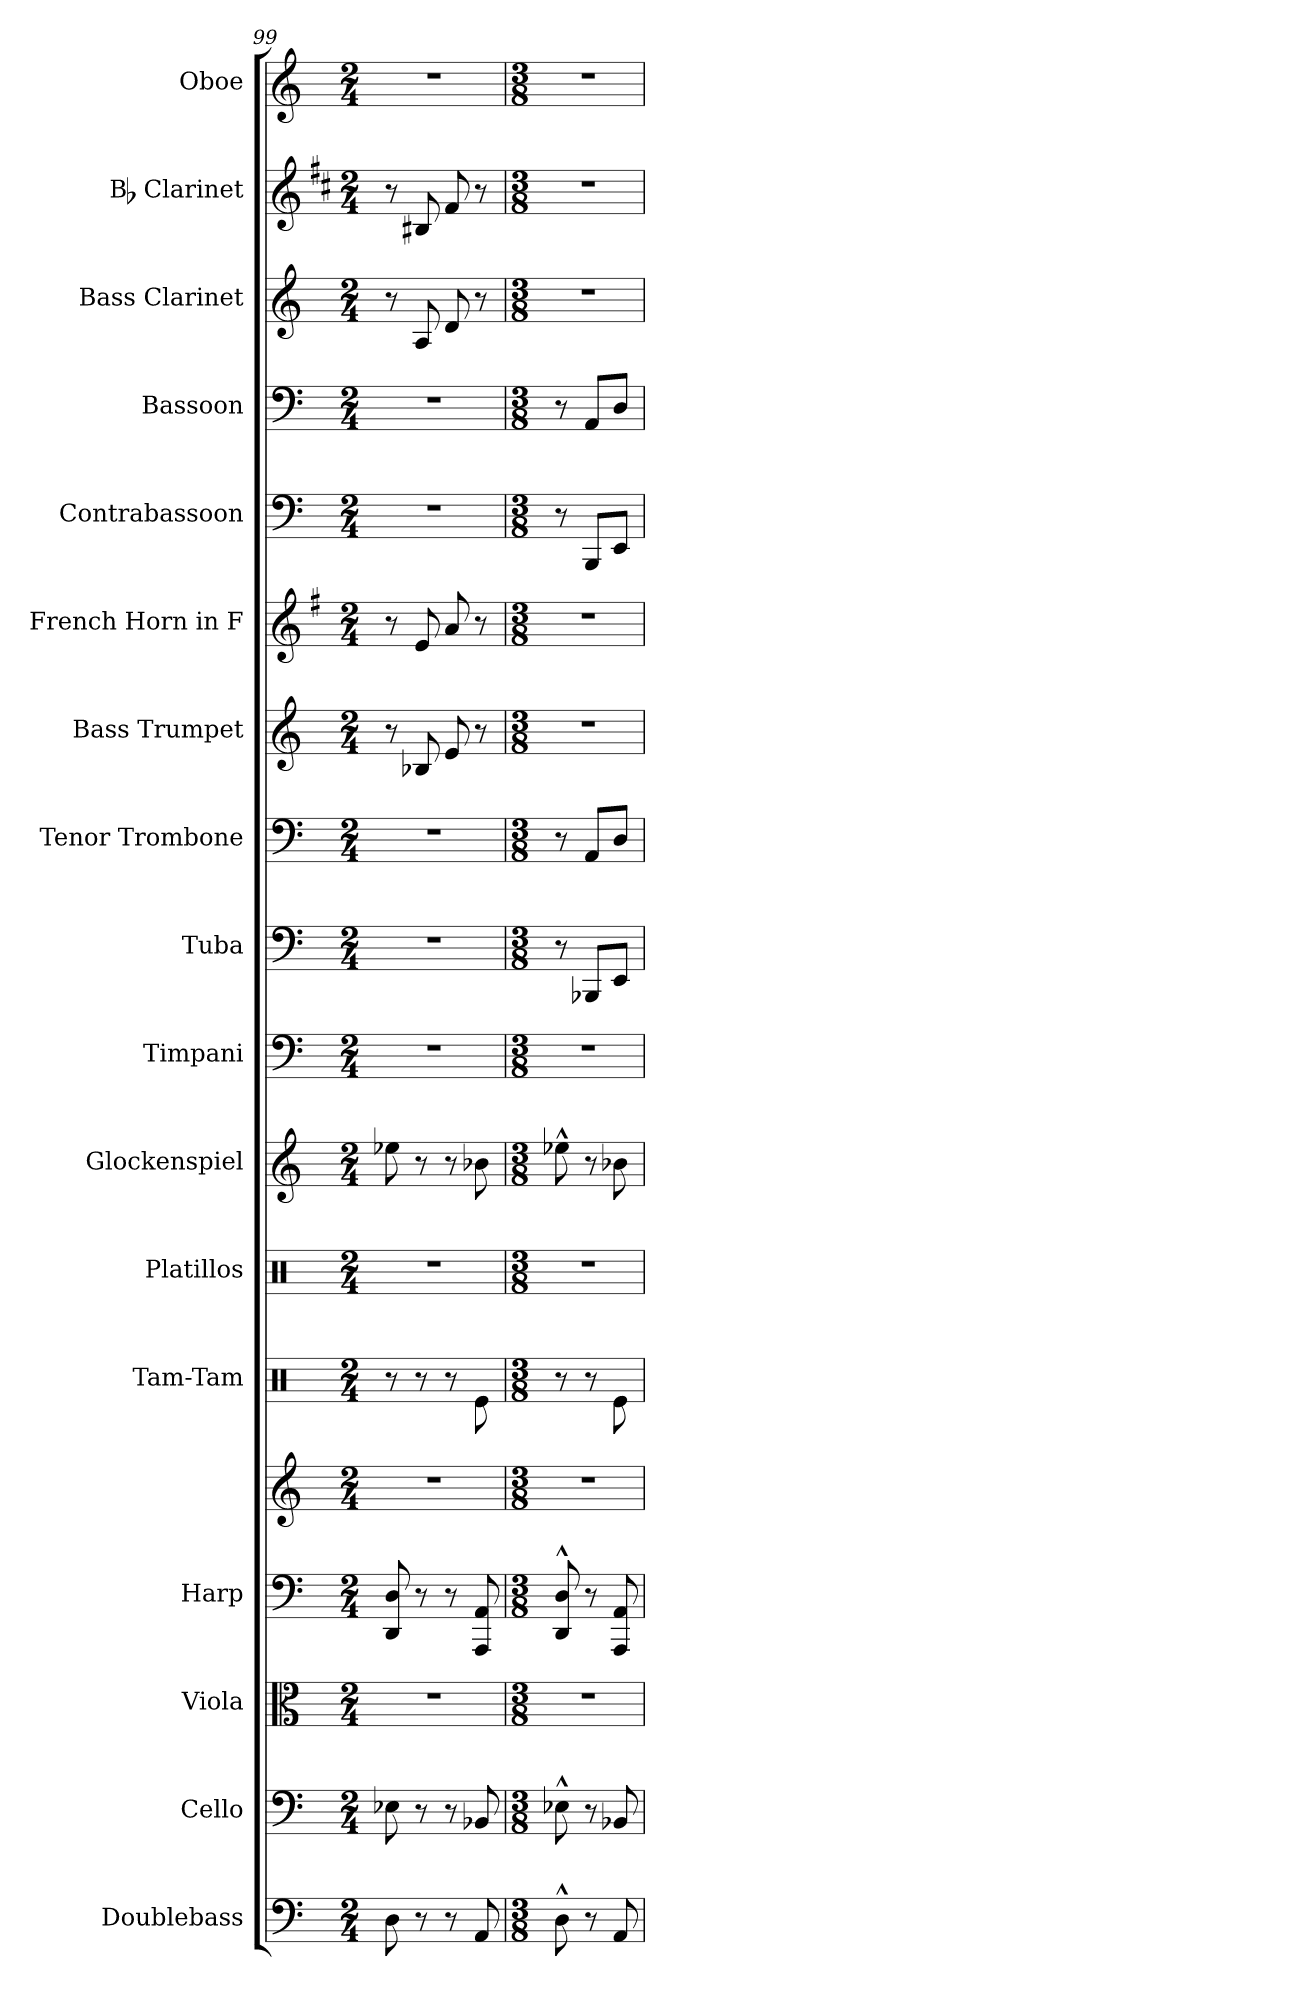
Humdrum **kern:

**kern	**kern	**kern	**kern	**kern	**kern	**kern	**kern	**kern	**kern	**kern	**kern	**kern	**kern	**kern	**kern	**kern	**kern
*part17	*part16	*part15	*part14	*part14	*part13	*part12	*part11	*part10	*part9	*part8	*part7	*part6	*part5	*part4	*part3	*part2	*part1
*staff18	*staff17	*staff16	*staff15	*staff14	*staff13	*staff12	*staff11	*staff10	*staff9	*staff8	*staff7	*staff6	*staff5	*staff4	*staff3	*staff2	*staff1
*I"Doublebass	*I"Cello	*I"Viola	*I"Harp	*	*I"Tam-Tam	*I"Platillos	*I"Glockenspiel	*I"Timpani	*I"Tuba	*I"Tenor Trombone	*I"Bass Trumpet	*I"French Horn in F	*I"Contrabassoon	*I"Bassoon	*I"Bass Clarinet	*I"Bb Clarinet	*I"Oboe
*	*	*I'Vla.	*	*	*	*I'Plat.	*I'Glk.	*	*I'Tba.	*	*	*	*	*	*	*	*I'Ob.
*clefF4	*clefF4	*clefC3	*clefF4	*clefG2	*clefX	*clefX	*clefG2	*clefF4	*clefF4	*clefF4	*clefG2	*clefG2	*clefF4	*clefF4	*clefG2	*clefG2	*clefG2
*ITrd7c12	*	*	*	*	*	*	*ITrd-14c-24	*	*	*	*ITrd8c14	*ITrd4c7	*ITrd7c12	*	*ITrd8c14	*ITrd1c2	*
*k[]	*k[]	*k[]	*k[]	*k[]	*k[]	*k[]	*k[]	*k[]	*k[]	*k[]	*k[]	*k[]	*k[]	*k[]	*k[]	*k[]	*k[]
*M2/4	*M2/4	*M2/4	*M2/4	*M2/4	*M2/4	*M2/4	*M2/4	*M2/4	*M2/4	*M2/4	*M2/4	*M2/4	*M2/4	*M2/4	*M2/4	*M2/4	*M2/4
=99	=99	=99	=99	=99	=99	=99	=99	=99	=99	=99	=99	=99	=99	=99	=99	=99	=99
8DD\	8E-X\	2r	8DD/ 8D/	2r	8r	2r	8eeee-X\	2r	2r	2r	8r	8r	2r	2r	8r	8r	2r
8r	8r	.	8r	.	8r	.	8r	.	.	.	8BB-X/	8A/	.	.	8AA/	8A#X/	.
8r	8r	.	8r	.	8r	.	8r	.	.	.	8E/	8d/	.	.	8D/	8e/	.
8AAA/	8BB-X/	.	8AAA/ 8AA/	.	8Re\	.	8bbb-X\	.	.	.	8r	8r	.	.	8r	8r	.
=100	=100	=100	=100	=100	=100	=100	=100	=100	=100	=100	=100	=100	=100	=100	=100	=100	=100
*M3/8	*M3/8	*M3/8	*M3/8	*M3/8	*M3/8	*M3/8	*M3/8	*M3/8	*M3/8	*M3/8	*M3/8	*M3/8	*M3/8	*M3/8	*M3/8	*M3/8	*M3/8
8DD^^\	8E-X^^\	4.r	8DD/^^ 8D/^^	4.r	8r	4.r	8eeee-X^^\	4.r	8r	8r	4.r	4.r	8r	8r	4.r	4.r	4.r
8r	8r	.	8r	.	8r	.	8r	.	8BBB-X/L	8AA/L	.	.	8BBBB/L	8AA/L	.	.	.
8AAA/	8BB-X/	.	8AAA/ 8AA/	.	8Re\	.	8bbb-X\	.	8EE/J	8D/J	.	.	8EEE/J	8D/J	.	.	.
=	=	=	=	=	=	=	=	=	=	=	=	=	=	=	=	=	=
*-	*-	*-	*-	*-	*-	*-	*-	*-	*-	*-	*-	*-	*-	*-	*-	*-	*-
